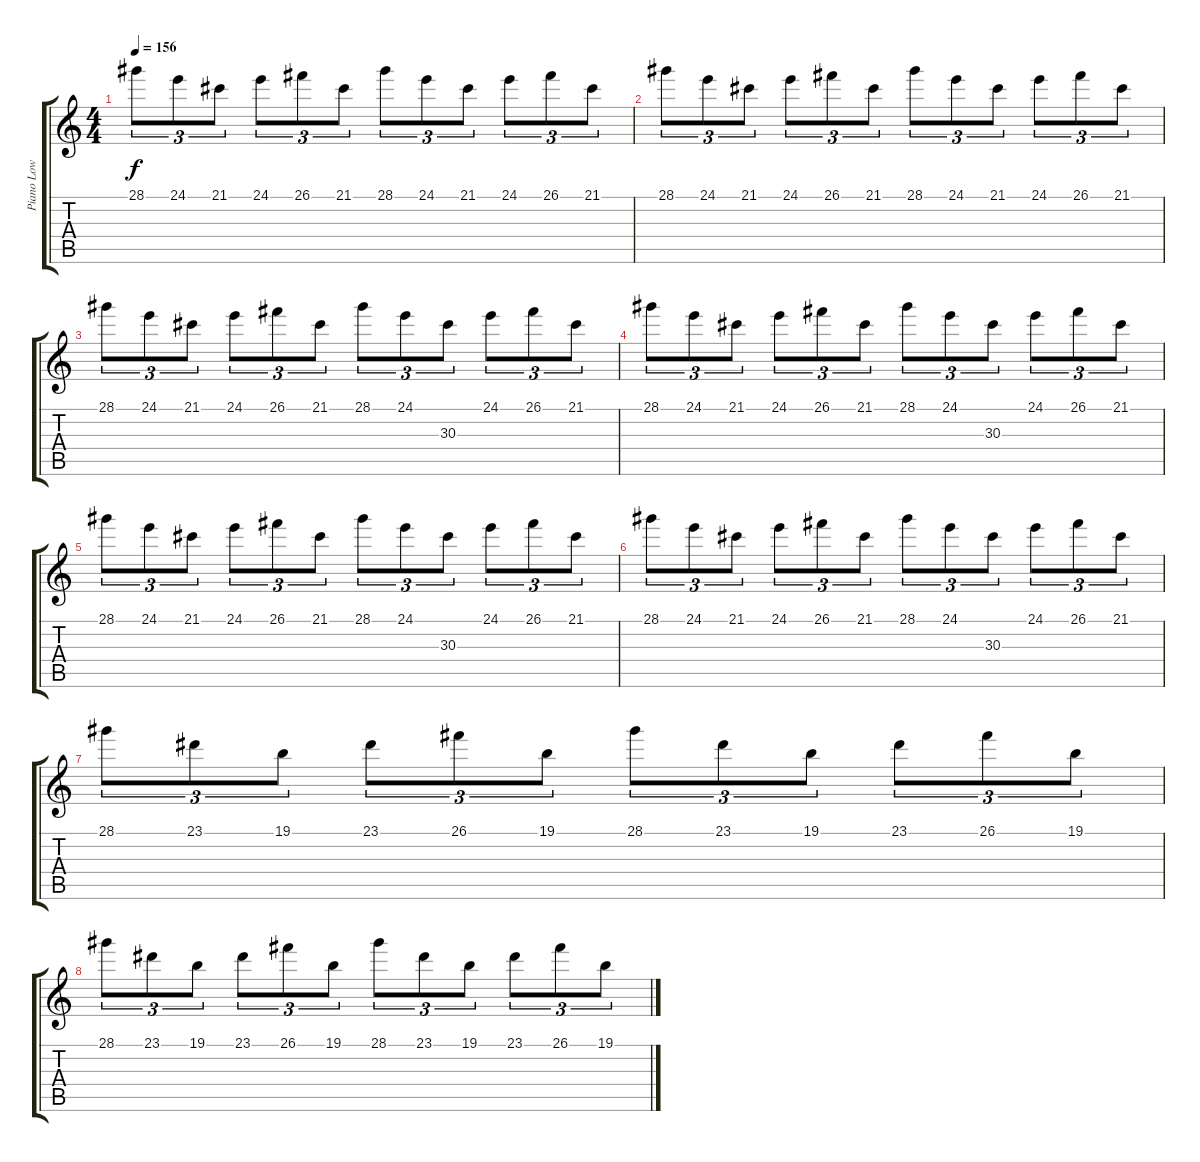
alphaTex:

\track ("Piano Low" "Piano Low") {instrument brightacousticpiano}
\staff {score tabs}
\tuning (E4 B3 G3 D3 A2 E2) {hide}
\ts (4 4)
\tempo 156
\clef g2
\ks c
28.1.8{tu (3 2) dy f} 24.1.8{tu (3 2)} 21.1.8{tu (3 2)} 24.1.8{tu (3 2)} 26.1.8{tu (3 2)} 21.1.8{tu (3 2)} 28.1.8{tu (3 2)} 24.1.8{tu (3 2)} 21.1.8{tu (3 2)} 24.1.8{tu (3 2)} 26.1.8{tu (3 2)} 21.1.8{tu (3 2)} |
28.1.8{tu (3 2)} 24.1.8{tu (3 2)} 21.1.8{tu (3 2)} 24.1.8{tu (3 2)} 26.1.8{tu (3 2)} 21.1.8{tu (3 2)} 28.1.8{tu (3 2)} 24.1.8{tu (3 2)} 21.1.8{tu (3 2)} 24.1.8{tu (3 2)} 26.1.8{tu (3 2)} 21.1.8{tu (3 2)} |
28.1.8{tu (3 2)} 24.1.8{tu (3 2)} 21.1.8{tu (3 2)} 24.1.8{tu (3 2)} 26.1.8{tu (3 2)} 21.1.8{tu (3 2)} 28.1.8{tu (3 2)} 24.1.8{tu (3 2)} 30.3.8{tu (3 2)} 24.1.8{tu (3 2)} 26.1.8{tu (3 2)} 21.1.8{tu (3 2)} |
28.1.8{tu (3 2)} 24.1.8{tu (3 2)} 21.1.8{tu (3 2)} 24.1.8{tu (3 2)} 26.1.8{tu (3 2)} 21.1.8{tu (3 2)} 28.1.8{tu (3 2)} 24.1.8{tu (3 2)} 30.3.8{tu (3 2)} 24.1.8{tu (3 2)} 26.1.8{tu (3 2)} 21.1.8{tu (3 2)} |
28.1.8{tu (3 2)} 24.1.8{tu (3 2)} 21.1.8{tu (3 2)} 24.1.8{tu (3 2)} 26.1.8{tu (3 2)} 21.1.8{tu (3 2)} 28.1.8{tu (3 2)} 24.1.8{tu (3 2)} 30.3.8{tu (3 2)} 24.1.8{tu (3 2)} 26.1.8{tu (3 2)} 21.1.8{tu (3 2)} |
28.1.8{tu (3 2)} 24.1.8{tu (3 2)} 21.1.8{tu (3 2)} 24.1.8{tu (3 2)} 26.1.8{tu (3 2)} 21.1.8{tu (3 2)} 28.1.8{tu (3 2)} 24.1.8{tu (3 2)} 30.3.8{tu (3 2)} 24.1.8{tu (3 2)} 26.1.8{tu (3 2)} 21.1.8{tu (3 2)} |
28.1.8{tu (3 2)} 23.1.8{tu (3 2)} 19.1.8{tu (3 2)} 23.1.8{tu (3 2)} 26.1.8{tu (3 2)} 19.1.8{tu (3 2)} 28.1.8{tu (3 2)} 23.1.8{tu (3 2)} 19.1.8{tu (3 2)} 23.1.8{tu (3 2)} 26.1.8{tu (3 2)} 19.1.8{tu (3 2)} |
28.1.8{tu (3 2)} 23.1.8{tu (3 2)} 19.1.8{tu (3 2)} 23.1.8{tu (3 2)} 26.1.8{tu (3 2)} 19.1.8{tu (3 2)} 28.1.8{tu (3 2)} 23.1.8{tu (3 2)} 19.1.8{tu (3 2)} 23.1.8{tu (3 2)} 26.1.8{tu (3 2)} 19.1.8{tu (3 2)}
